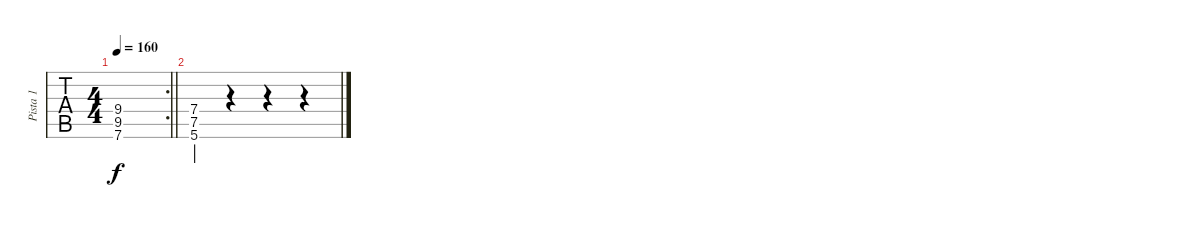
\track ("Pista 1" "Pista 1") {instrument distortionguitar}
\staff {tabs}
\tuning (E4 B3 G3 D3 A2 E2) {hide}
\rc 2
\ts (4 4)
\tempo 160
\clef g2
\barLineRight lightlight
\ks c
(9.4 9.5 7.6).1{dy f} |
(7.4 7.5 5.6).4 r.4 r.4 r.4
